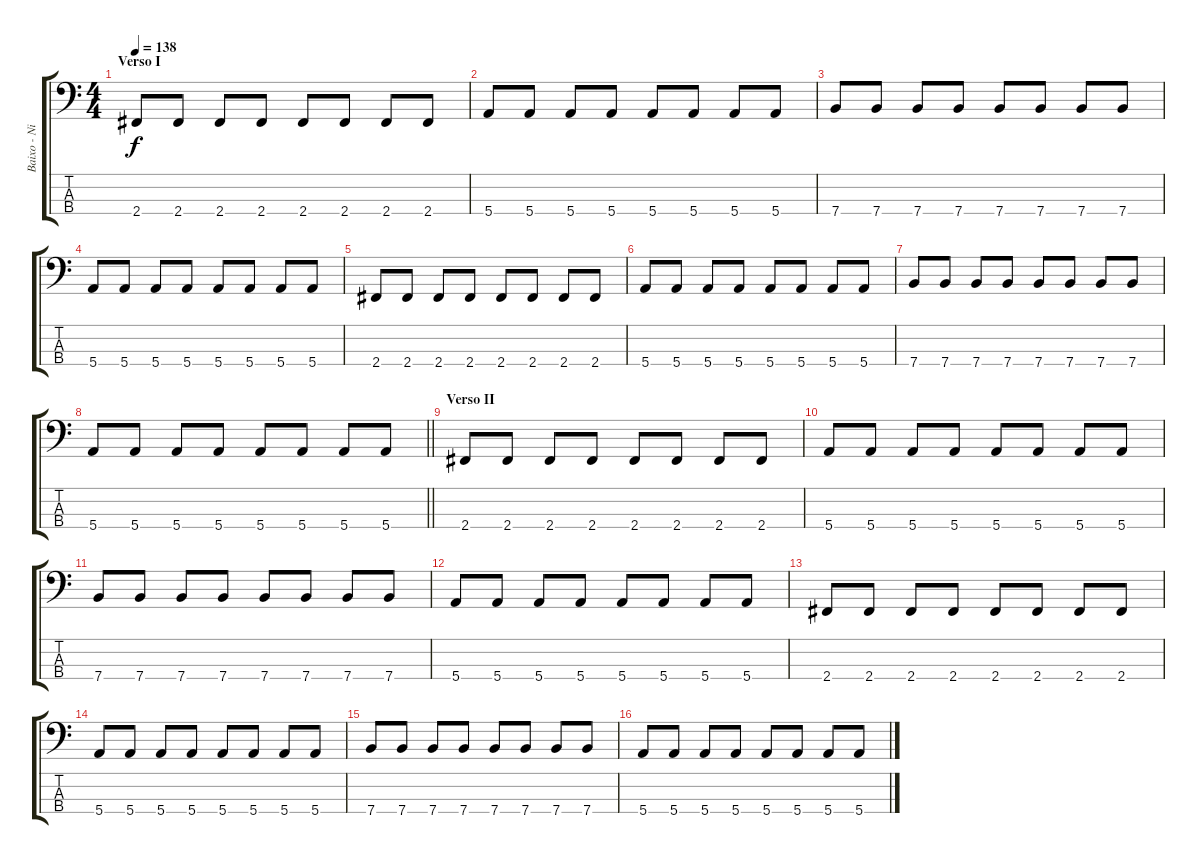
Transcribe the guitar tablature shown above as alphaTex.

\track ("Baixo - Nikola" "Baixo - Ni") {instrument electricbasspick}
\staff {score tabs}
\tuning (G2 D2 A1 E1) {hide}
\ts (4 4)
\section ("" "Verso I")
\tempo 138
\clef f4
\ks c
2.4.8{dy f} 2.4.8 2.4.8 2.4.8 2.4.8 2.4.8 2.4.8 2.4.8 |
5.4.8 5.4.8 5.4.8 5.4.8 5.4.8 5.4.8 5.4.8 5.4.8 |
7.4.8 7.4.8 7.4.8 7.4.8 7.4.8 7.4.8 7.4.8 7.4.8 |
5.4.8 5.4.8 5.4.8 5.4.8 5.4.8 5.4.8 5.4.8 5.4.8 |
2.4.8 2.4.8 2.4.8 2.4.8 2.4.8 2.4.8 2.4.8 2.4.8 |
5.4.8 5.4.8 5.4.8 5.4.8 5.4.8 5.4.8 5.4.8 5.4.8 |
7.4.8 7.4.8 7.4.8 7.4.8 7.4.8 7.4.8 7.4.8 7.4.8 |
\barLineRight lightlight
5.4.8 5.4.8 5.4.8 5.4.8 5.4.8 5.4.8 5.4.8 5.4.8 |
\section ("" "Verso II")
2.4.8 2.4.8 2.4.8 2.4.8 2.4.8 2.4.8 2.4.8 2.4.8 |
5.4.8 5.4.8 5.4.8 5.4.8 5.4.8 5.4.8 5.4.8 5.4.8 |
7.4.8 7.4.8 7.4.8 7.4.8 7.4.8 7.4.8 7.4.8 7.4.8 |
5.4.8 5.4.8 5.4.8 5.4.8 5.4.8 5.4.8 5.4.8 5.4.8 |
2.4.8 2.4.8 2.4.8 2.4.8 2.4.8 2.4.8 2.4.8 2.4.8 |
5.4.8 5.4.8 5.4.8 5.4.8 5.4.8 5.4.8 5.4.8 5.4.8 |
7.4.8 7.4.8 7.4.8 7.4.8 7.4.8 7.4.8 7.4.8 7.4.8 |
5.4.8 5.4.8 5.4.8 5.4.8 5.4.8 5.4.8 5.4.8 5.4.8
